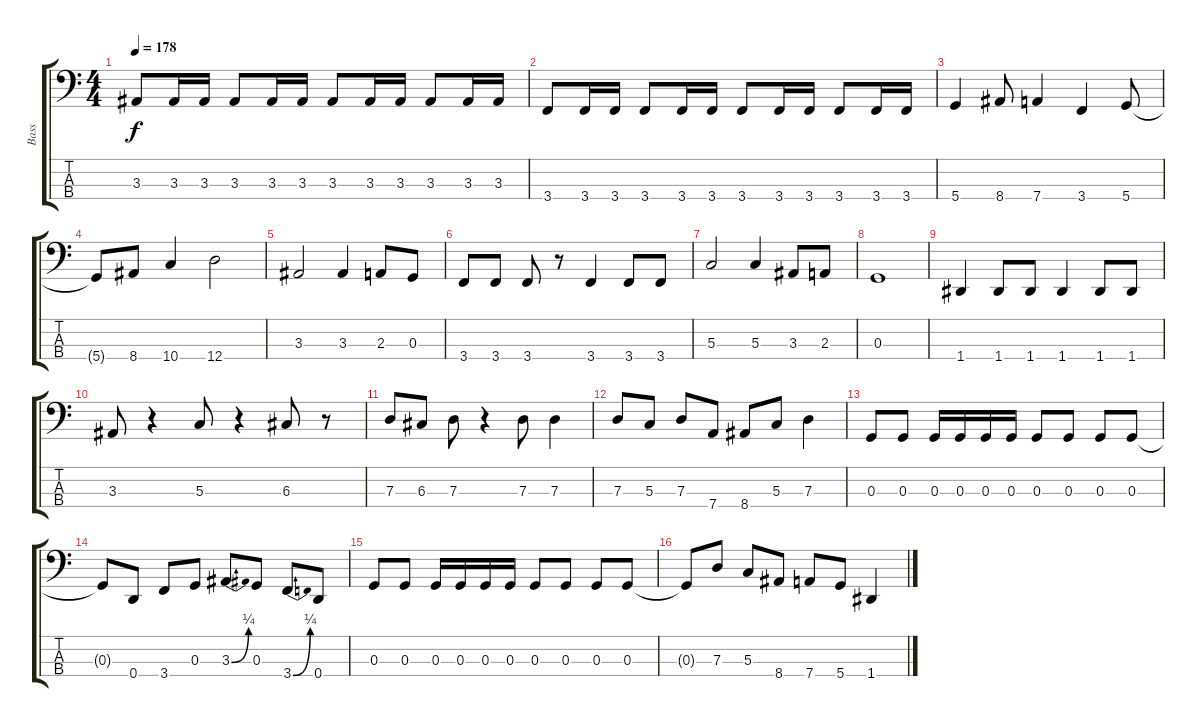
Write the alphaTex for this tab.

\track ("Bass" "Bass") {instrument electricbassfinger}
\staff {score tabs}
\tuning (F2 C2 G1 D1) {hide}
\ts (4 4)
\tempo 178
\clef f4
\ks c
3.3.8{dy f} 3.3.16 3.3.16 3.3.8 3.3.16 3.3.16 3.3.8 3.3.16 3.3.16 3.3.8 3.3.16 3.3.16 |
3.4.8 3.4.16 3.4.16 3.4.8 3.4.16 3.4.16 3.4.8 3.4.16 3.4.16 3.4.8 3.4.16 3.4.16 |
5.4.4 8.4.8 7.4.4 3.4.4 5.4.8 |
5.4{t}.8 8.4.8 10.4.4 12.4.2 |
3.3.2 3.3.4 2.3.8 0.3.8 |
3.4.8 3.4.8 3.4.8 r.8 3.4.4 3.4.8 3.4.8 |
5.3.2 5.3.4 3.3.8 2.3.8 |
0.3.1 |
1.4.4 1.4.8 1.4.8 1.4.4 1.4.8 1.4.8 |
3.3.8 r.4 5.3.8 r.4 6.3.8 r.8 |
7.3.8 6.3.8 7.3.8 r.4 7.3.8 7.3.4 |
7.3.8 5.3.8 7.3.8 7.4.8 8.4.8 5.3.8 7.3.4 |
0.3.8 0.3.8 0.3.16 0.3.16 0.3.16 0.3.16 0.3.8 0.3.8 0.3.8 0.3.8 |
0.3{t}.8 0.4.8 3.4.8 0.3.8 3.3{be (bend 0 0 60 1)}.8 0.3.8 3.4{be (bend 0 0 60 1)}.8 0.4.8 |
0.3.8 0.3.8 0.3.16 0.3.16 0.3.16 0.3.16 0.3.8 0.3.8 0.3.8 0.3.8 |
0.3{t}.8 7.3.8 5.3.8 8.4.8 7.4.8 5.4.8 1.4.4
